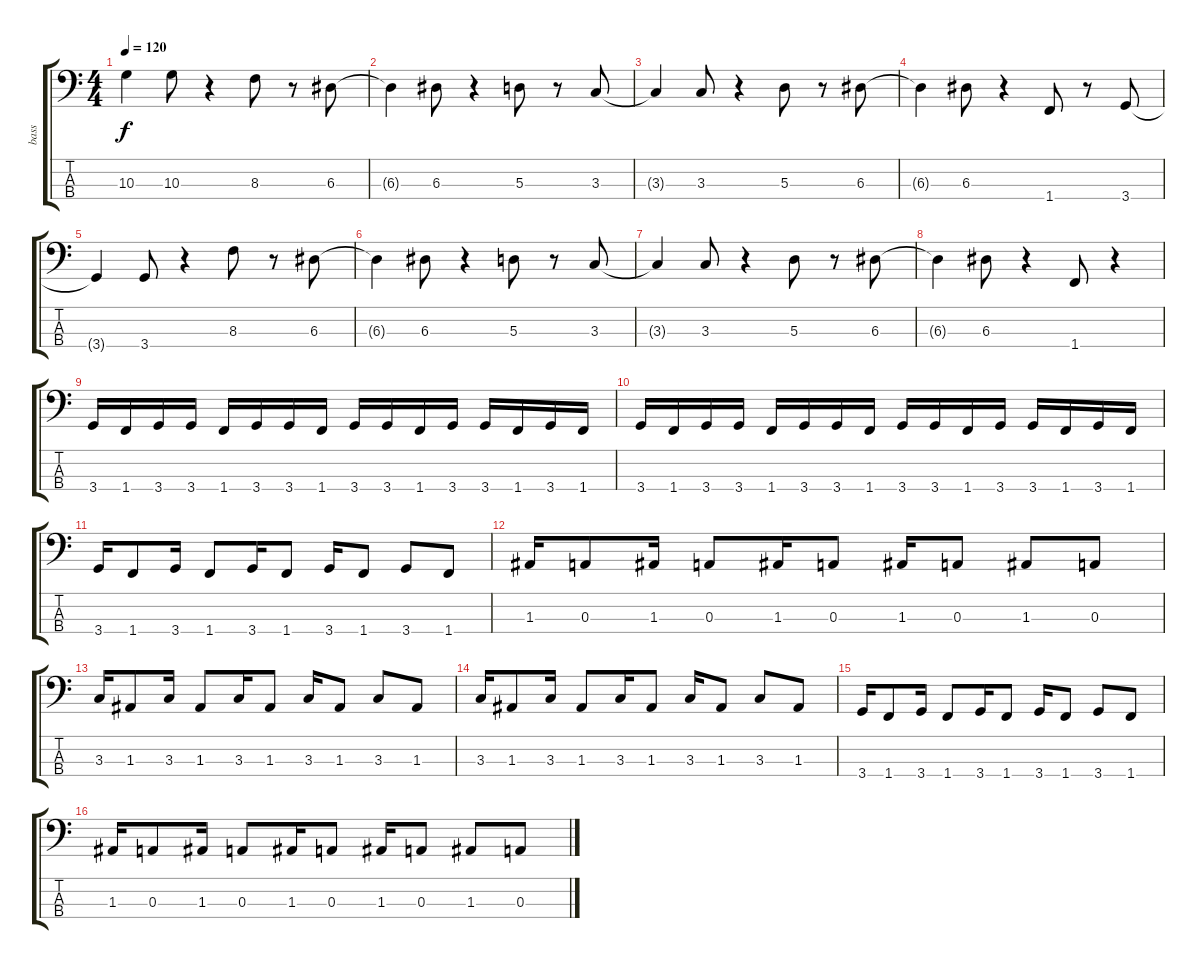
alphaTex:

\track ("bass" "bass") {instrument electricbassfinger}
\staff {score tabs}
\tuning (G2 D2 A1 E1) {hide}
\ts (4 4)
\tempo 120
\clef f4
\ks c
10.3.4{dy f} 10.3.8 r.4 8.3.8 r.8 6.3.8 |
6.3{t}.4 6.3.8 r.4 5.3.8 r.8 3.3.8 |
3.3{t}.4 3.3.8 r.4 5.3.8 r.8 6.3.8 |
6.3{t}.4 6.3.8 r.4 1.4.8 r.8 3.4.8 |
3.4{t}.4 3.4.8 r.4 8.3.8 r.8 6.3.8 |
6.3{t}.4 6.3.8 r.4 5.3.8 r.8 3.3.8 |
3.3{t}.4 3.3.8 r.4 5.3.8 r.8 6.3.8 |
6.3{t}.4 6.3.8 r.4 1.4.8 r.4 |
3.4.16 1.4.16 3.4.16 3.4.16 1.4.16 3.4.16 3.4.16 1.4.16 3.4.16 3.4.16 1.4.16 3.4.16 3.4.16 1.4.16 3.4.16 1.4.16 |
3.4.16 1.4.16 3.4.16 3.4.16 1.4.16 3.4.16 3.4.16 1.4.16 3.4.16 3.4.16 1.4.16 3.4.16 3.4.16 1.4.16 3.4.16 1.4.16 |
3.4.16 1.4.8 3.4.16 1.4.8 3.4.16 1.4.8 3.4.16 1.4.8 3.4.8 1.4.8 |
1.3.16 0.3.8 1.3.16 0.3.8 1.3.16 0.3.8 1.3.16 0.3.8 1.3.8 0.3.8 |
3.3.16 1.3.8 3.3.16 1.3.8 3.3.16 1.3.8 3.3.16 1.3.8 3.3.8 1.3.8 |
3.3.16 1.3.8 3.3.16 1.3.8 3.3.16 1.3.8 3.3.16 1.3.8 3.3.8 1.3.8 |
3.4.16 1.4.8 3.4.16 1.4.8 3.4.16 1.4.8 3.4.16 1.4.8 3.4.8 1.4.8 |
1.3.16 0.3.8 1.3.16 0.3.8 1.3.16 0.3.8 1.3.16 0.3.8 1.3.8 0.3.8
